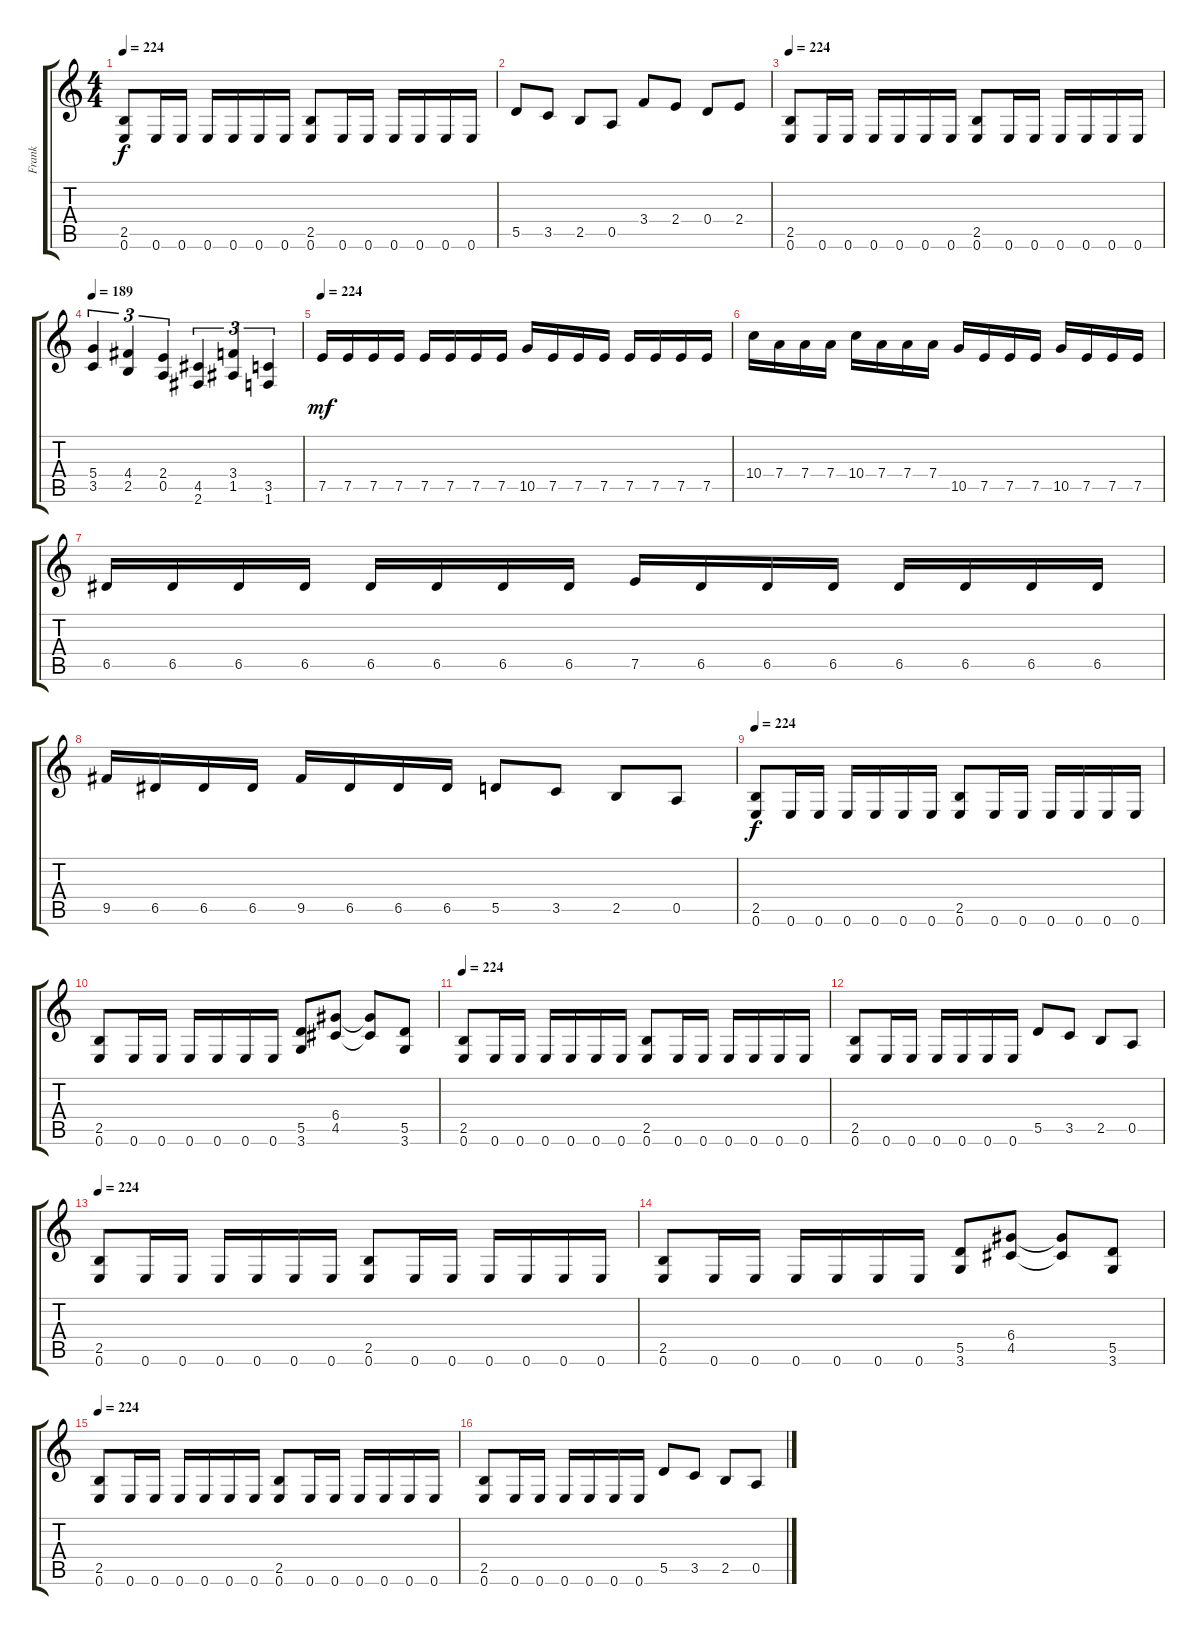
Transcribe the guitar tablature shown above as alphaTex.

\track ("Frank" "Frank") {instrument distortionguitar}
\staff {score tabs}
\tuning (E4 B3 G3 D3 A2 E2) {hide}
\ts (4 4)
\tempo 224
\clef g2
\ks c
(2.5 0.6).8{dy f} 0.6.16 0.6.16 0.6.16 0.6.16 0.6.16 0.6.16 (2.5 0.6).8 0.6.16 0.6.16 0.6.16 0.6.16 0.6.16 0.6.16 |
5.5.8 3.5.8 2.5.8 0.5.8 3.4.8 2.4.8 0.4.8 2.4.8 |
\tempo 224
(2.5 0.6).8 0.6.16 0.6.16 0.6.16 0.6.16 0.6.16 0.6.16 (2.5 0.6).8 0.6.16 0.6.16 0.6.16 0.6.16 0.6.16 0.6.16 |
\tempo 189
(5.4 3.5).4{tu (3 2)} (4.4 2.5).4{tu (3 2)} (2.4 0.5).4{tu (3 2)} (4.5 2.6).4{tu (3 2)} (3.4 1.5).4{tu (3 2)} (3.5 1.6).4{tu (3 2)} |
\tempo 224
7.5.16{dy mf} 7.5.16 7.5.16 7.5.16 7.5.16 7.5.16 7.5.16 7.5.16 10.5.16 7.5.16 7.5.16 7.5.16 7.5.16 7.5.16 7.5.16 7.5.16 |
10.4.16 7.4.16 7.4.16 7.4.16 10.4.16 7.4.16 7.4.16 7.4.16 10.5.16 7.5.16 7.5.16 7.5.16 10.5.16 7.5.16 7.5.16 7.5.16 |
6.5.16 6.5.16 6.5.16 6.5.16 6.5.16 6.5.16 6.5.16 6.5.16 7.5.16 6.5.16 6.5.16 6.5.16 6.5.16 6.5.16 6.5.16 6.5.16 |
9.5.16 6.5.16 6.5.16 6.5.16 9.5.16 6.5.16 6.5.16 6.5.16 5.5.8 3.5.8 2.5.8 0.5.8 |
\tempo 224
(2.5 0.6).8{dy f} 0.6.16 0.6.16 0.6.16 0.6.16 0.6.16 0.6.16 (2.5 0.6).8 0.6.16 0.6.16 0.6.16 0.6.16 0.6.16 0.6.16 |
(2.5 0.6).8 0.6.16 0.6.16 0.6.16 0.6.16 0.6.16 0.6.16 (5.5 3.6).8 (6.4 4.5).8 (6.4{t} 4.5{t}).8 (5.5 3.6).8 |
\tempo 224
(2.5 0.6).8 0.6.16 0.6.16 0.6.16 0.6.16 0.6.16 0.6.16 (2.5 0.6).8 0.6.16 0.6.16 0.6.16 0.6.16 0.6.16 0.6.16 |
(2.5 0.6).8 0.6.16 0.6.16 0.6.16 0.6.16 0.6.16 0.6.16 5.5.8 3.5.8 2.5.8 0.5.8 |
\tempo 224
(2.5 0.6).8 0.6.16 0.6.16 0.6.16 0.6.16 0.6.16 0.6.16 (2.5 0.6).8 0.6.16 0.6.16 0.6.16 0.6.16 0.6.16 0.6.16 |
(2.5 0.6).8 0.6.16 0.6.16 0.6.16 0.6.16 0.6.16 0.6.16 (5.5 3.6).8 (6.4 4.5).8 (6.4{t} 4.5{t}).8 (5.5 3.6).8 |
\tempo 224
(2.5 0.6).8 0.6.16 0.6.16 0.6.16 0.6.16 0.6.16 0.6.16 (2.5 0.6).8 0.6.16 0.6.16 0.6.16 0.6.16 0.6.16 0.6.16 |
(2.5 0.6).8 0.6.16 0.6.16 0.6.16 0.6.16 0.6.16 0.6.16 5.5.8 3.5.8 2.5.8 0.5.8
